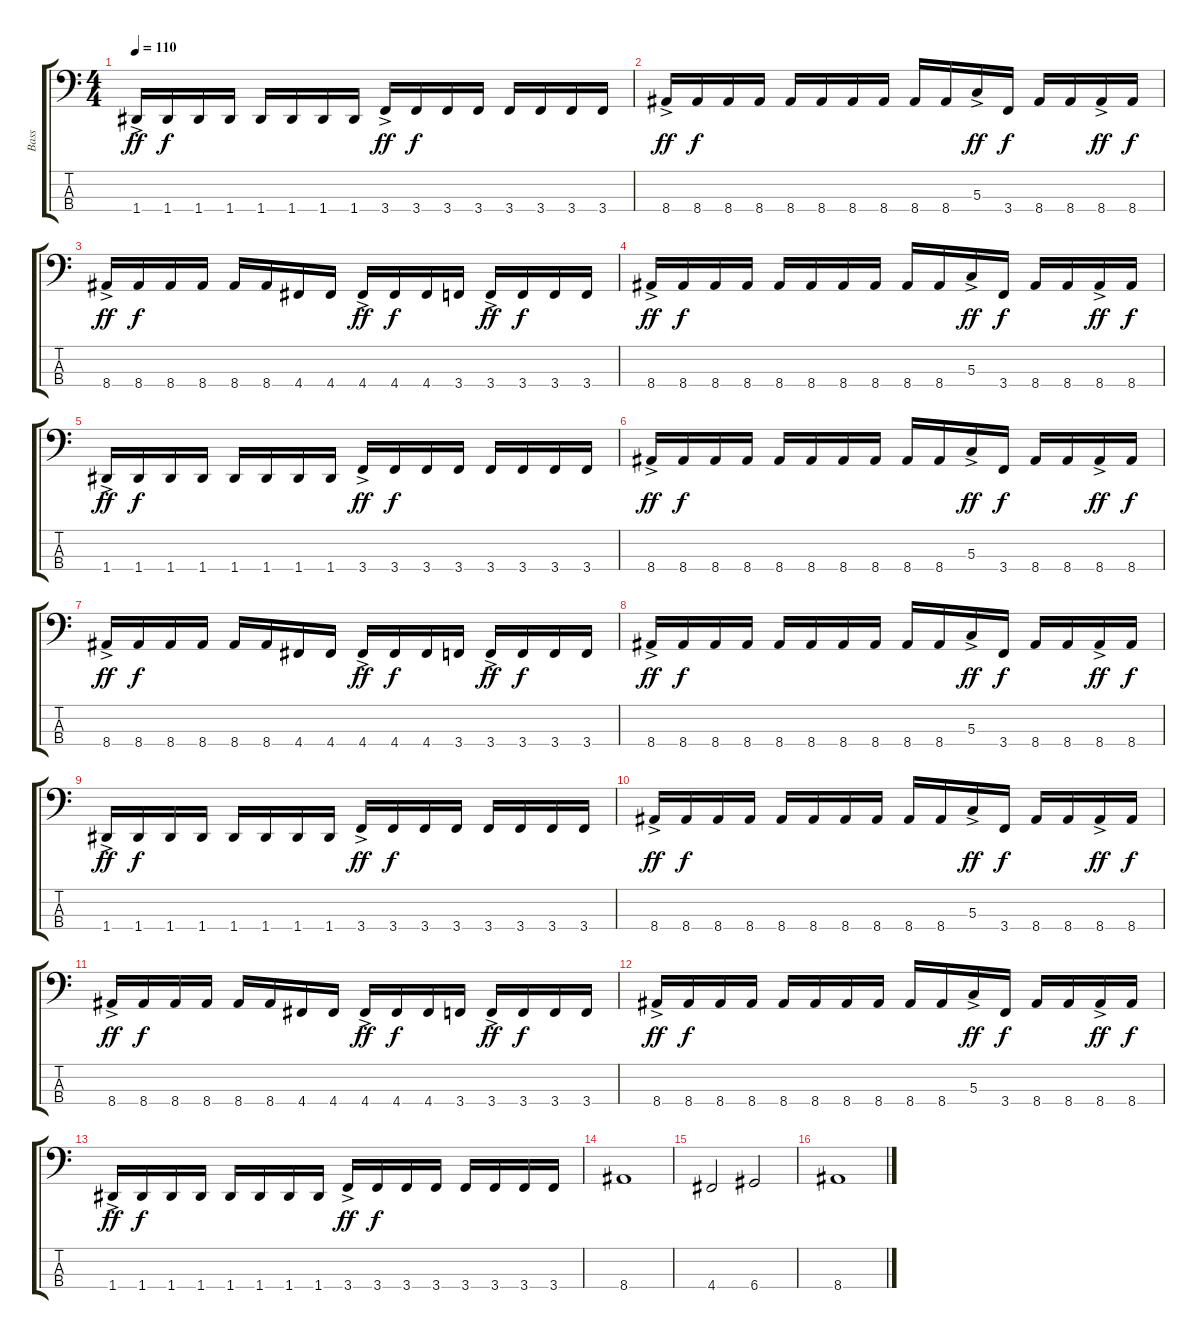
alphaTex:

\track ("Bass" "Bass") {instrument electricbassfinger}
\staff {score tabs}
\tuning (F2 C2 G1 D1) {hide}
\ts (4 4)
\tempo 110
\clef f4
\ks c
1.4{ac}.16{dy ff} 1.4.16{dy f} 1.4.16 1.4.16 1.4.16 1.4.16 1.4.16 1.4.16 3.4{ac}.16{dy ff} 3.4.16{dy f} 3.4.16 3.4.16 3.4.16 3.4.16 3.4.16 3.4.16 |
8.4{ac}.16{dy ff} 8.4.16{dy f} 8.4.16 8.4.16 8.4.16 8.4.16 8.4.16 8.4.16 8.4.16 8.4.16 5.3{ac}.16{dy ff} 3.4.16{dy f} 8.4.16 8.4.16 8.4{ac}.16{dy ff} 8.4.16{dy f} |
8.4{ac}.16{dy ff} 8.4.16{dy f} 8.4.16 8.4.16 8.4.16 8.4.16 4.4.16 4.4.16 4.4{ac}.16{dy ff} 4.4.16{dy f} 4.4.16 3.4.16 3.4{ac}.16{dy ff} 3.4.16{dy f} 3.4.16 3.4.16 |
8.4{ac}.16{dy ff} 8.4.16{dy f} 8.4.16 8.4.16 8.4.16 8.4.16 8.4.16 8.4.16 8.4.16 8.4.16 5.3{ac}.16{dy ff} 3.4.16{dy f} 8.4.16 8.4.16 8.4{ac}.16{dy ff} 8.4.16{dy f} |
1.4{ac}.16{dy ff} 1.4.16{dy f} 1.4.16 1.4.16 1.4.16 1.4.16 1.4.16 1.4.16 3.4{ac}.16{dy ff} 3.4.16{dy f} 3.4.16 3.4.16 3.4.16 3.4.16 3.4.16 3.4.16 |
8.4{ac}.16{dy ff} 8.4.16{dy f} 8.4.16 8.4.16 8.4.16 8.4.16 8.4.16 8.4.16 8.4.16 8.4.16 5.3{ac}.16{dy ff} 3.4.16{dy f} 8.4.16 8.4.16 8.4{ac}.16{dy ff} 8.4.16{dy f} |
8.4{ac}.16{dy ff} 8.4.16{dy f} 8.4.16 8.4.16 8.4.16 8.4.16 4.4.16 4.4.16 4.4{ac}.16{dy ff} 4.4.16{dy f} 4.4.16 3.4.16 3.4{ac}.16{dy ff} 3.4.16{dy f} 3.4.16 3.4.16 |
8.4{ac}.16{dy ff} 8.4.16{dy f} 8.4.16 8.4.16 8.4.16 8.4.16 8.4.16 8.4.16 8.4.16 8.4.16 5.3{ac}.16{dy ff} 3.4.16{dy f} 8.4.16 8.4.16 8.4{ac}.16{dy ff} 8.4.16{dy f} |
1.4{ac}.16{dy ff} 1.4.16{dy f} 1.4.16 1.4.16 1.4.16 1.4.16 1.4.16 1.4.16 3.4{ac}.16{dy ff} 3.4.16{dy f} 3.4.16 3.4.16 3.4.16 3.4.16 3.4.16 3.4.16 |
8.4{ac}.16{dy ff} 8.4.16{dy f} 8.4.16 8.4.16 8.4.16 8.4.16 8.4.16 8.4.16 8.4.16 8.4.16 5.3{ac}.16{dy ff} 3.4.16{dy f} 8.4.16 8.4.16 8.4{ac}.16{dy ff} 8.4.16{dy f} |
8.4{ac}.16{dy ff} 8.4.16{dy f} 8.4.16 8.4.16 8.4.16 8.4.16 4.4.16 4.4.16 4.4{ac}.16{dy ff} 4.4.16{dy f} 4.4.16 3.4.16 3.4{ac}.16{dy ff} 3.4.16{dy f} 3.4.16 3.4.16 |
8.4{ac}.16{dy ff} 8.4.16{dy f} 8.4.16 8.4.16 8.4.16 8.4.16 8.4.16 8.4.16 8.4.16 8.4.16 5.3{ac}.16{dy ff} 3.4.16{dy f} 8.4.16 8.4.16 8.4{ac}.16{dy ff} 8.4.16{dy f} |
1.4{ac}.16{dy ff} 1.4.16{dy f} 1.4.16 1.4.16 1.4.16 1.4.16 1.4.16 1.4.16 3.4{ac}.16{dy ff} 3.4.16{dy f} 3.4.16 3.4.16 3.4.16 3.4.16 3.4.16 3.4.16 |
8.4.1 |
4.4.2 6.4.2 |
8.4.1
